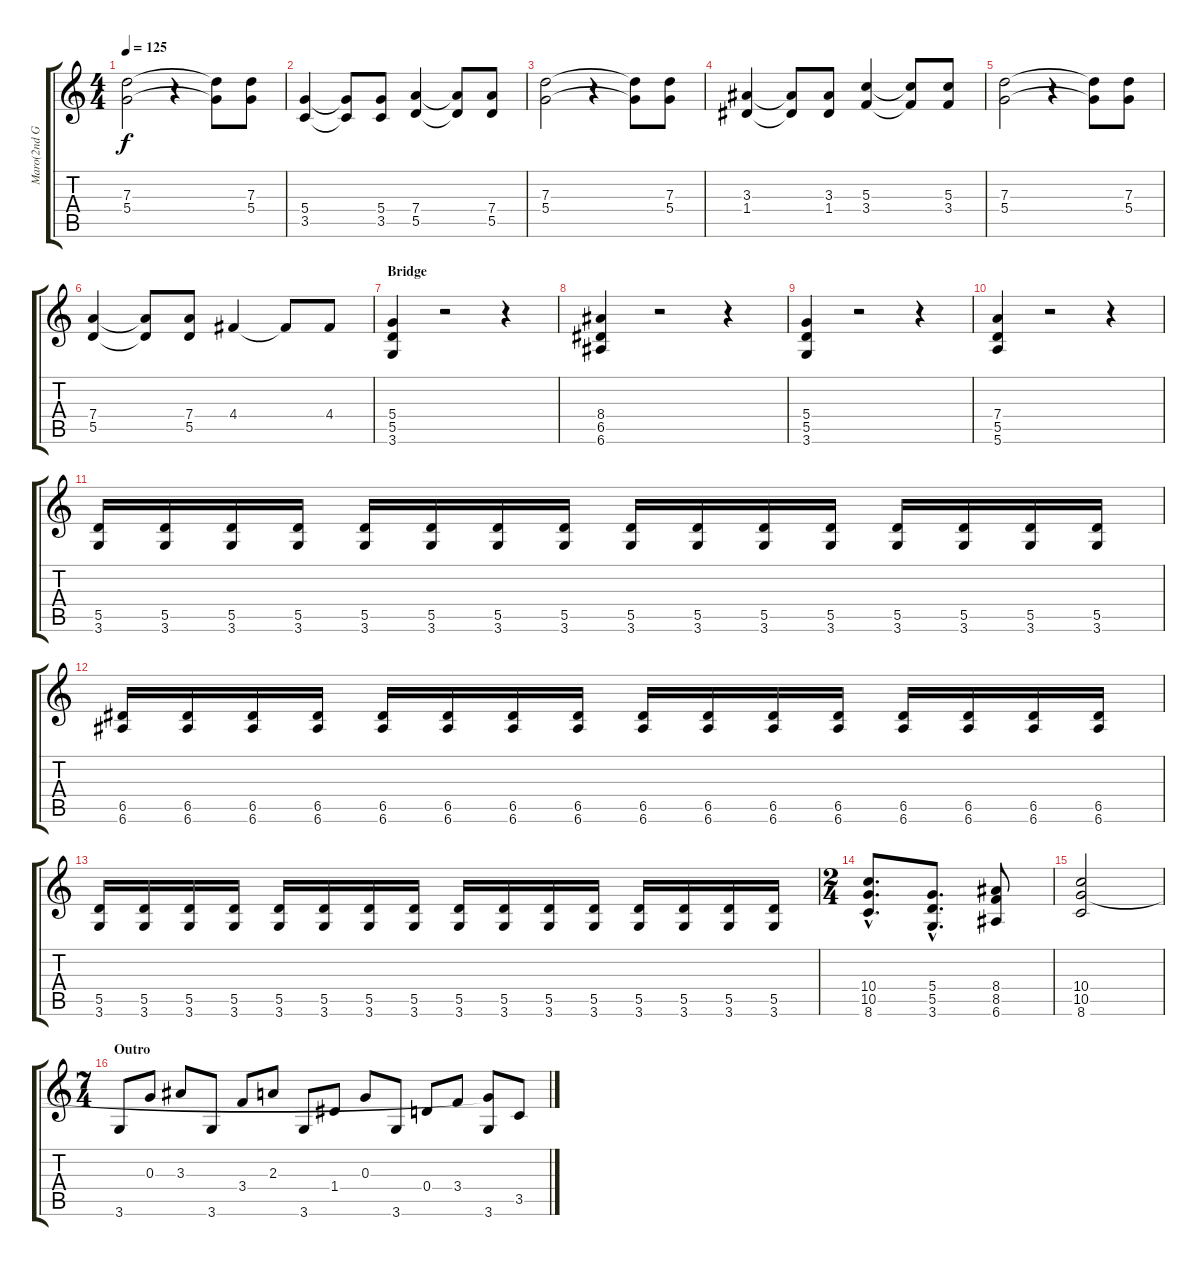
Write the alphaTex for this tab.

\track ("Maro(2nd Guitar)" "Maro(2nd G") {instrument overdrivenguitar}
\staff {score tabs}
\tuning (E4 B3 G3 D3 A2 E2) {hide}
\ts (4 4)
\tempo 125
\clef g2
\ks c
(7.3 5.4).2{dy f} r.4 (7.3{t} 5.4{t}).8 (7.3 5.4).8 |
(5.4 3.5).4 (5.4{t} 3.5{t}).8 (5.4 3.5).8 (7.4 5.5).4 (7.4{t} 5.5{t}).8 (7.4 5.5).8 |
(7.3 5.4).2 r.4 (7.3{t} 5.4{t}).8 (7.3 5.4).8 |
(3.3 1.4).4 (3.3{t} 1.4{t}).8 (3.3 1.4).8 (5.3 3.4).4 (5.3{t} 3.4{t}).8 (5.3 3.4).8 |
(7.3 5.4).2 r.4 (7.3{t} 5.4{t}).8 (7.3 5.4).8 |
(7.4 5.5).4 (7.4{t} 5.5{t}).8 (7.4 5.5).8 4.4.4 4.4{t}.8 4.4.8 |
\section ("" "Bridge")
(5.4 5.5 3.6).4{volume 12} r.2 r.4 |
(8.4 6.5 6.6).4 r.2 r.4 |
(5.4 5.5 3.6).4 r.2 r.4 |
(7.4 5.5 5.6).4 r.2 r.4 |
(5.5 3.6).16 (5.5 3.6).16 (5.5 3.6).16 (5.5 3.6).16 (5.5 3.6).16 (5.5 3.6).16 (5.5 3.6).16 (5.5 3.6).16 (5.5 3.6).16 (5.5 3.6).16 (5.5 3.6).16 (5.5 3.6).16 (5.5 3.6).16 (5.5 3.6).16 (5.5 3.6).16 (5.5 3.6).16 |
(6.5 6.6).16 (6.5 6.6).16 (6.5 6.6).16 (6.5 6.6).16 (6.5 6.6).16 (6.5 6.6).16 (6.5 6.6).16 (6.5 6.6).16 (6.5 6.6).16 (6.5 6.6).16 (6.5 6.6).16 (6.5 6.6).16 (6.5 6.6).16 (6.5 6.6).16 (6.5 6.6).16 (6.5 6.6).16 |
(5.5 3.6).16 (5.5 3.6).16 (5.5 3.6).16 (5.5 3.6).16 (5.5 3.6).16 (5.5 3.6).16 (5.5 3.6).16 (5.5 3.6).16 (5.5 3.6).16 (5.5 3.6).16 (5.5 3.6).16 (5.5 3.6).16 (5.5 3.6).16 (5.5 3.6).16 (5.5 3.6).16 (5.5 3.6).16 |
\ts (2 4)
(10.4{hac} 10.5{hac} 8.6{hac}).8{d volume 12} (5.4{hac} 5.5{hac} 3.6{hac}).8{d} (8.4 8.5 6.6).8 |
(10.4 10.5 8.6).2 |
\ts (7 4)
\section ("" "Outro")
3.6.8 0.3.8 3.3.8 3.6.8 3.4.8 2.3.8 3.6.8 1.4.8 0.3.8 3.6.8 0.4.8 3.4.8 (10.5{t} 3.6).8 3.5.8
